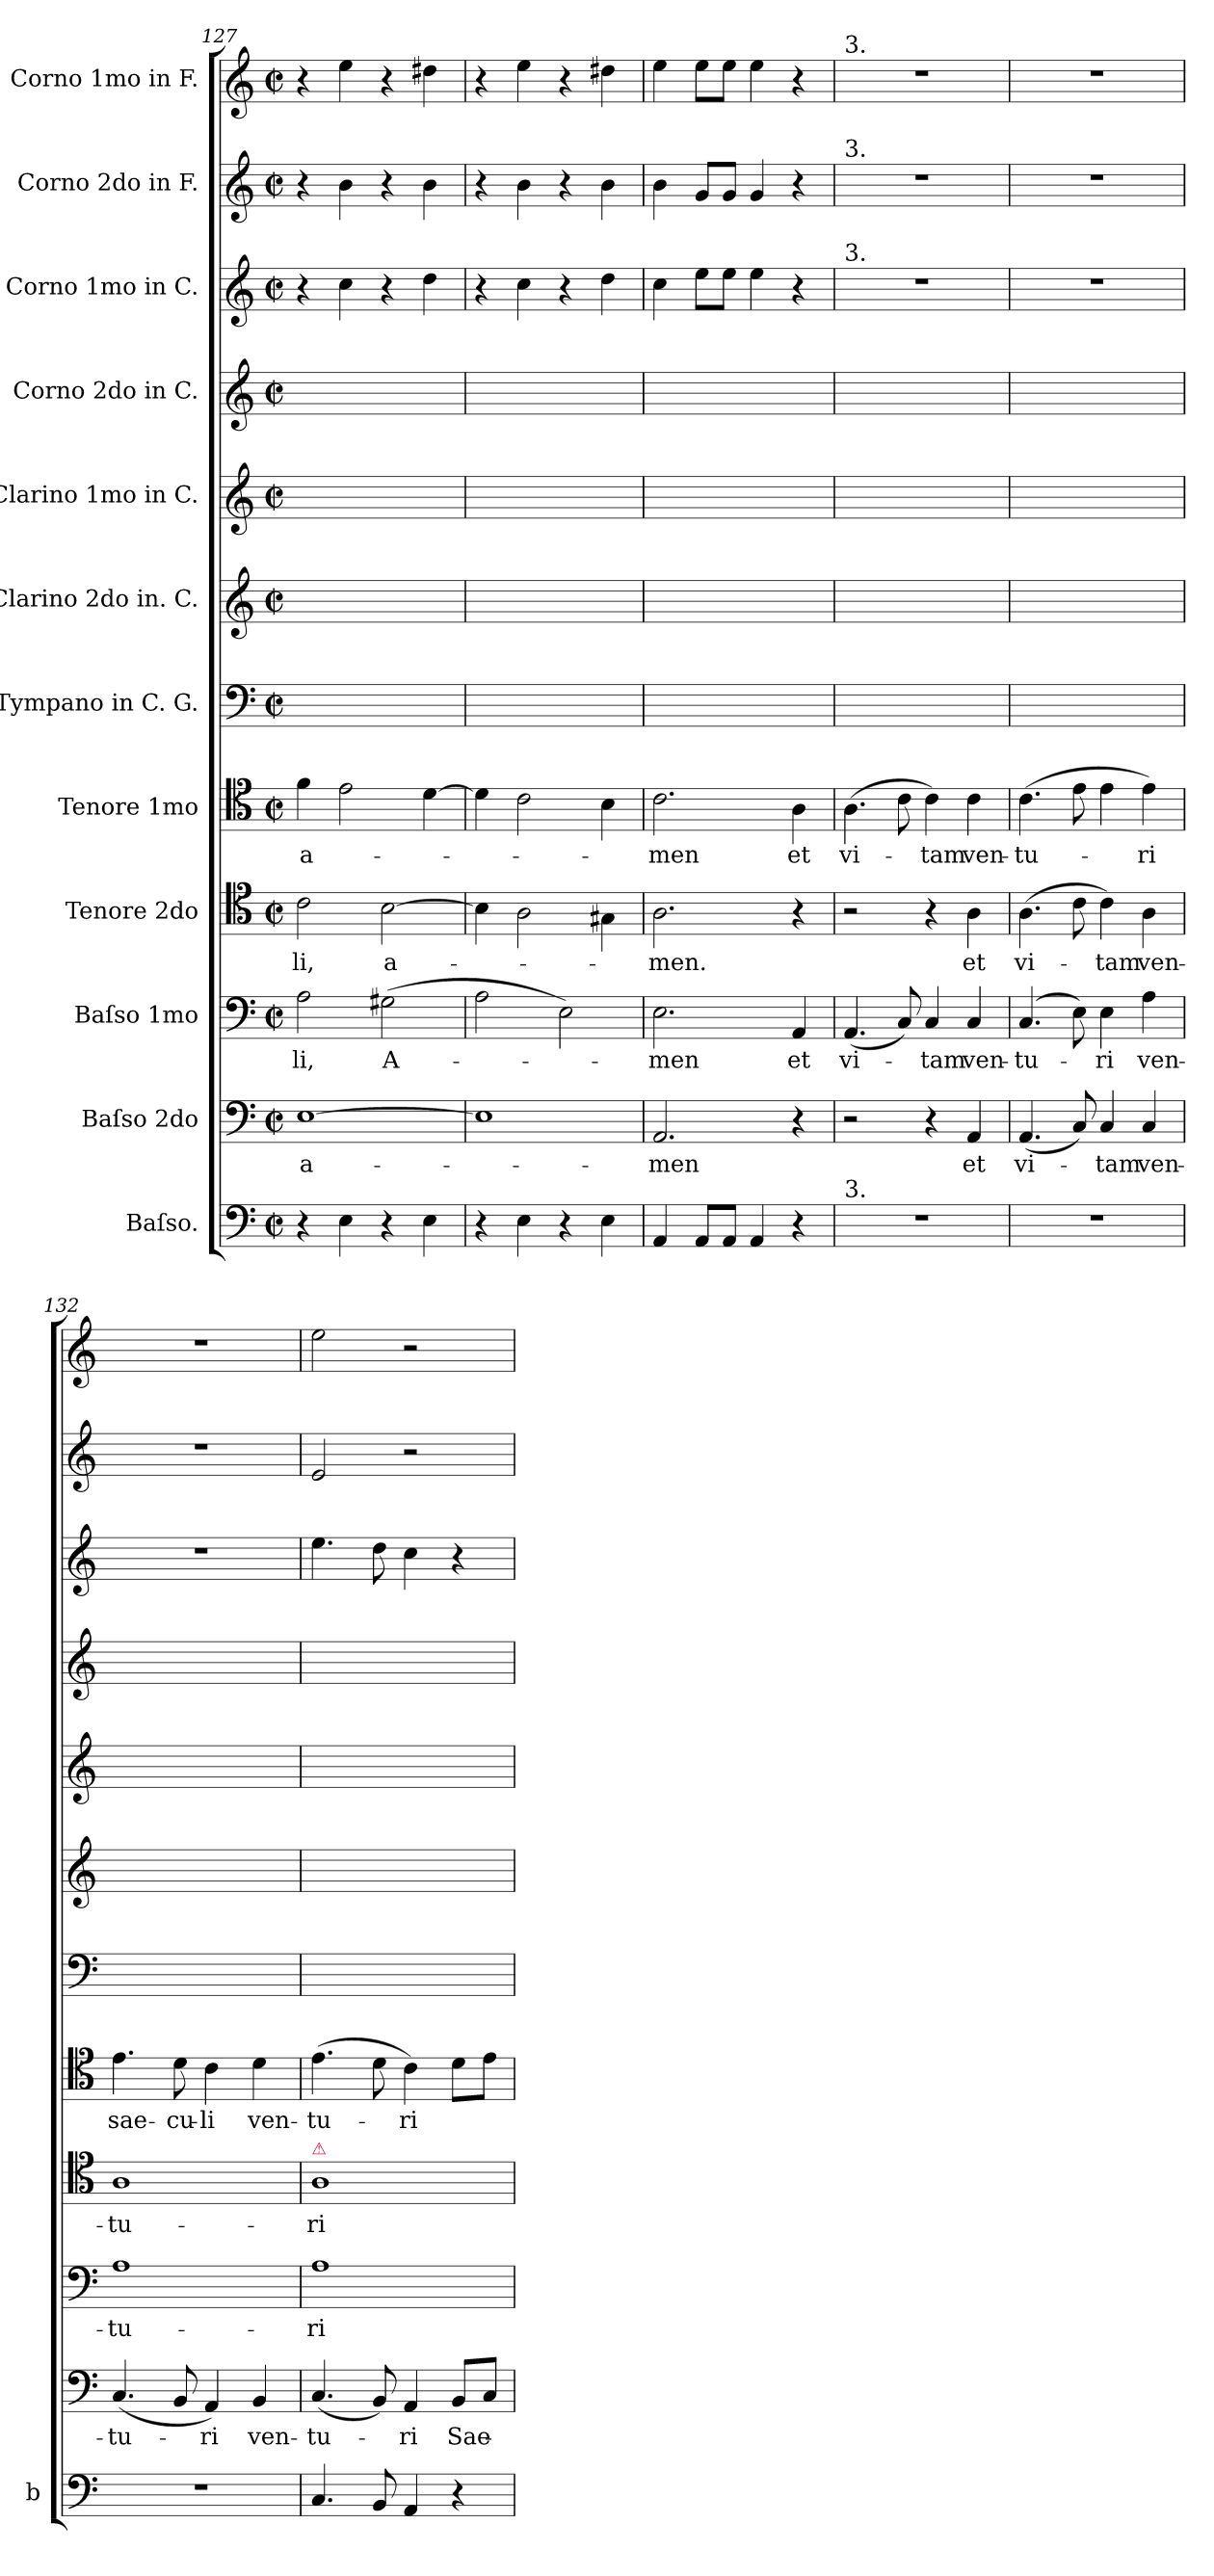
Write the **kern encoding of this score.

**kern	**kern	**text	**kern	**text	**kern	**text	**kern	**text	**kern	**kern	**kern	**kern	**kern	**kern	**kern
*part12	*part11	*part11	*part10	*part10	*part9	*part9	*part8	*part8	*part7	*part6	*part5	*part4	*part3	*part2	*part1
*staff12	*staff11	*staff11	*staff10	*staff10	*staff9	*staff9	*staff8	*staff8	*staff7	*staff6	*staff5	*staff4	*staff3	*staff2	*staff1
*I"Baſso.	*I"Baſso 2do	*	*I"Baſso 1mo	*	*I"Tenore 2do	*	*I"Tenore 1mo	*	*I"Tympano in C. G.	*I"Clarino 2do in. C.	*I"Clarino 1mo in C.	*I"Corno 2do in C.	*I"Corno 1mo in C.	*I"Corno 2do in F.	*I"Corno 1mo in F.
*I'b	*	*	*	*	*	*	*	*	*	*	*	*	*	*	*
*clefF4	*clefF4	*	*clefF4	*	*clefC4	*	*clefC4	*	*clefF4	*clefG2	*clefG2	*clefG2	*clefG2	*clefG2	*clefG2
*	*	*	*	*	*	*	*	*	*	*	*	*	*	*ITrd4c7	*ITrd4c7
*k[]	*k[]	*	*k[]	*	*k[]	*	*k[]	*	*k[]	*k[]	*k[]	*k[]	*k[]	*k[b-]	*k[b-]
*M2/2	*M2/2	*	*M2/2	*	*M2/2	*	*M2/2	*	*M2/2	*M2/2	*M2/2	*M2/2	*M2/2	*M2/2	*M2/2
*met(c|)	*met(c|)	*	*met(c|)	*	*met(c|)	*	*met(c|)	*	*met(c|)	*met(c|)	*met(c|)	*met(c|)	*met(c|)	*met(c|)	*met(c|)
=127	=127	=127	=127	=127	=127	=127	=127	=127	=127	=127	=127	=127	=127	=127	=127
4r	[1E	a-	2A\	-li,	2c\	-li,	4f\	a-	1ryy	1ryy	1ryy	1ryy	4r	4r	4r
4E\	.	.	.	.	.	.	2e\	.	.	.	.	.	4cc\	4e\	4a\
4r	.	.	(2G#X\	A-	[2B\	a-	.	.	.	.	.	.	4r	4r	4r
4E\	.	.	.	.	.	.	[4d\	.	.	.	.	.	4dd\	4e\	4g#X\
=128	=128	=128	=128	=128	=128	=128	=128	=128	=128	=128	=128	=128	=128	=128	=128
4r	1E]	.	2A\	.	4B\]	.	4d\]	.	1ryy	1ryy	1ryy	1ryy	4r	4r	4r
4E\	.	.	.	.	2A\	.	2c\	.	.	.	.	.	4cc\	4e\	4a\
4r	.	.	2E\)	.	.	.	.	.	.	.	.	.	4r	4r	4r
4E\	.	.	.	.	4G#X\	.	4B\	.	.	.	.	.	4dd\	4e\	4g#X\
=129	=129	=129	=129	=129	=129	=129	=129	=129	=129	=129	=129	=129	=129	=129	=129
4AA/	2.AA/	-men	2.E\	-men	2.A\	-men.	2.c\	-men	1ryy	1ryy	1ryy	1ryy	4cc\	4e\	4a\
8AA/L	.	.	.	.	.	.	.	.	.	.	.	.	8ee\L	8c/L	8a\L
8AA/J	.	.	.	.	.	.	.	.	.	.	.	.	8ee\J	8c/J	8a\J
4AA/	.	.	.	.	.	.	.	.	.	.	.	.	4ee\	4c/	4a\
4r	4r	.	4AA/	et	4r	.	4A\	et	.	.	.	.	4r	4r	4r
=130	=130	=130	=130	=130	=130	=130	=130	=130	=130	=130	=130	=130	=130	=130	=130
!	!	!	!	!	!	!	!	!	!	!	!	!	!	!	!LO:TX:a:t=3.
!	!	!	!	!	!	!	!	!	!	!	!	!	!	!LO:TX:a:t=3.	!
!	!	!	!	!	!	!	!	!	!	!	!	!	!LO:TX:a:t=3.	!	!
!LO:TX:a:t=3.	!	!	!	!	!	!	!	!	!	!	!	!	!	!	!
1r	2r	.	(4.AA/	vi-	2r	.	(4.A\	vi-	1ryy	1ryy	1ryy	1ryy	1r	1r	1r
.	.	.	8C/)	.	.	.	8c\	.	.	.	.	.	.	.	.
.	4r	.	4C/	-tam	4r	.	4c\)	-tam	.	.	.	.	.	.	.
.	4AA/	et	4C/	ven-	4A\	et	4c\	ven-	.	.	.	.	.	.	.
=131	=131	=131	=131	=131	=131	=131	=131	=131	=131	=131	=131	=131	=131	=131	=131
1r	(4.AA/	vi-	(4.C/	-tu-	(4.A\	vi-	(4.c\	-tu-	1ryy	1ryy	1ryy	1ryy	1r	1r	1r
.	8C/)	.	8E\)	.	8c\	.	8e\	.	.	.	.	.	.	.	.
.	4C/	-tam	4E\	-ri	4c\)	-tam	4e\	.	.	.	.	.	.	.	.
.	4C/	ven-	4A\	ven-	4A\	ven-	4e\)	-ri	.	.	.	.	.	.	.
=132	=132	=132	=132	=132	=132	=132	=132	=132	=132	=132	=132	=132	=132	=132	=132
1r	(>4.C/	-tu-	1A	-tu-	1A	-tu-	4.e\	sae-	1ryy	1ryy	1ryy	1ryy	1r	1r	1r
.	8BB/	.	.	.	.	.	8d\	-cu-	.	.	.	.	.	.	.
.	4AA/)	-ri	.	.	.	.	4c\	-li	.	.	.	.	.	.	.
.	4BB/	ven-	.	.	.	.	4d\	ven-	.	.	.	.	.	.	.
=133	=133	=133	=133	=133	=133	=133	=133	=133	=133	=133	=133	=133	=133	=133	=133
!	!	!	!	!	!LO:TX:a:color=crimson:t=⚠	!	!	!	!	!	!	!	!	!	!
4.C/	(4.C/	-tu-	1A	-ri	1A	-ri	(4.e\	-tu-	1ryy	1ryy	1ryy	1ryy	4.ee\	2A/	2a\
8BB/	8BB/)	.	.	.	.	.	8d\	.	.	.	.	.	8dd\	.	.
4AA/	4AA/	-ri	.	.	.	.	4c\)	-ri	.	.	.	.	4cc\	2r	2r
4r	8BB/L	Sae-	.	.	.	.	8d\L	.	.	.	.	.	4r	.	.
.	8C/J	.	.	.	.	.	8e\J	.	.	.	.	.	.	.	.
=	=	=	=	=	=	=	=	=	=	=	=	=	=	=	=
*-	*-	*-	*-	*-	*-	*-	*-	*-	*-	*-	*-	*-	*-	*-	*-
